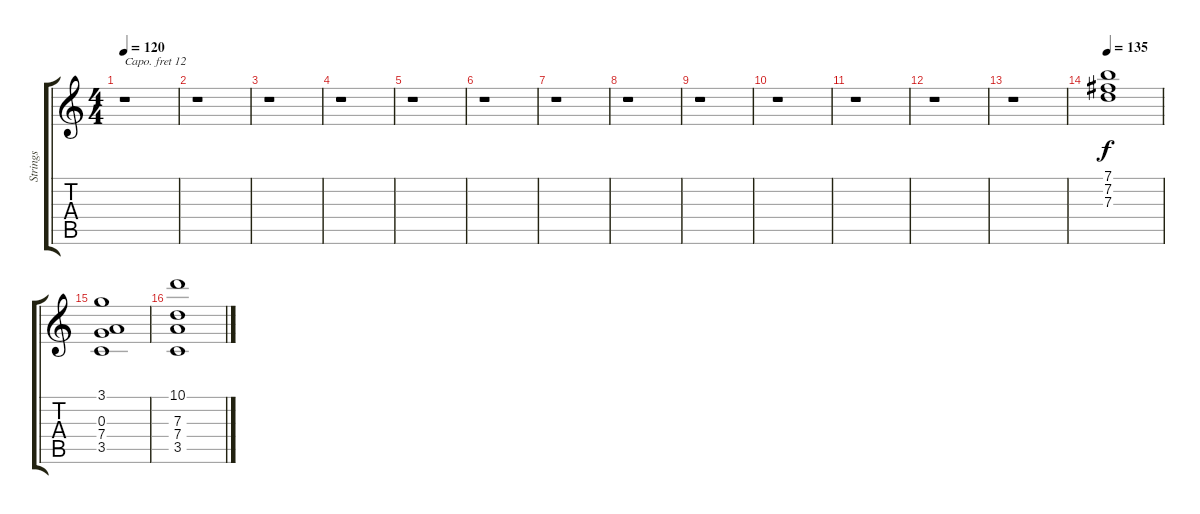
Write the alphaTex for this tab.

\track ("Strings" "Strings") {instrument stringensemble2}
\staff {score tabs}
\capo 12
\tuning (E4 B3 G3 D3 A2 E2) {hide}
\ts (4 4)
\tempo 120
\clef g2
\ks c
r.1{dy f} |
r.1 |
r.1 |
r.1 |
r.1 |
r.1 |
r.1 |
r.1 |
r.1 |
r.1 |
r.1 |
r.1 |
r.1 |
\tempo 135
(7.1 7.2 7.3).1 |
(3.1 0.3 7.4 3.5).1 |
(10.1 7.3 7.4 3.5).1
